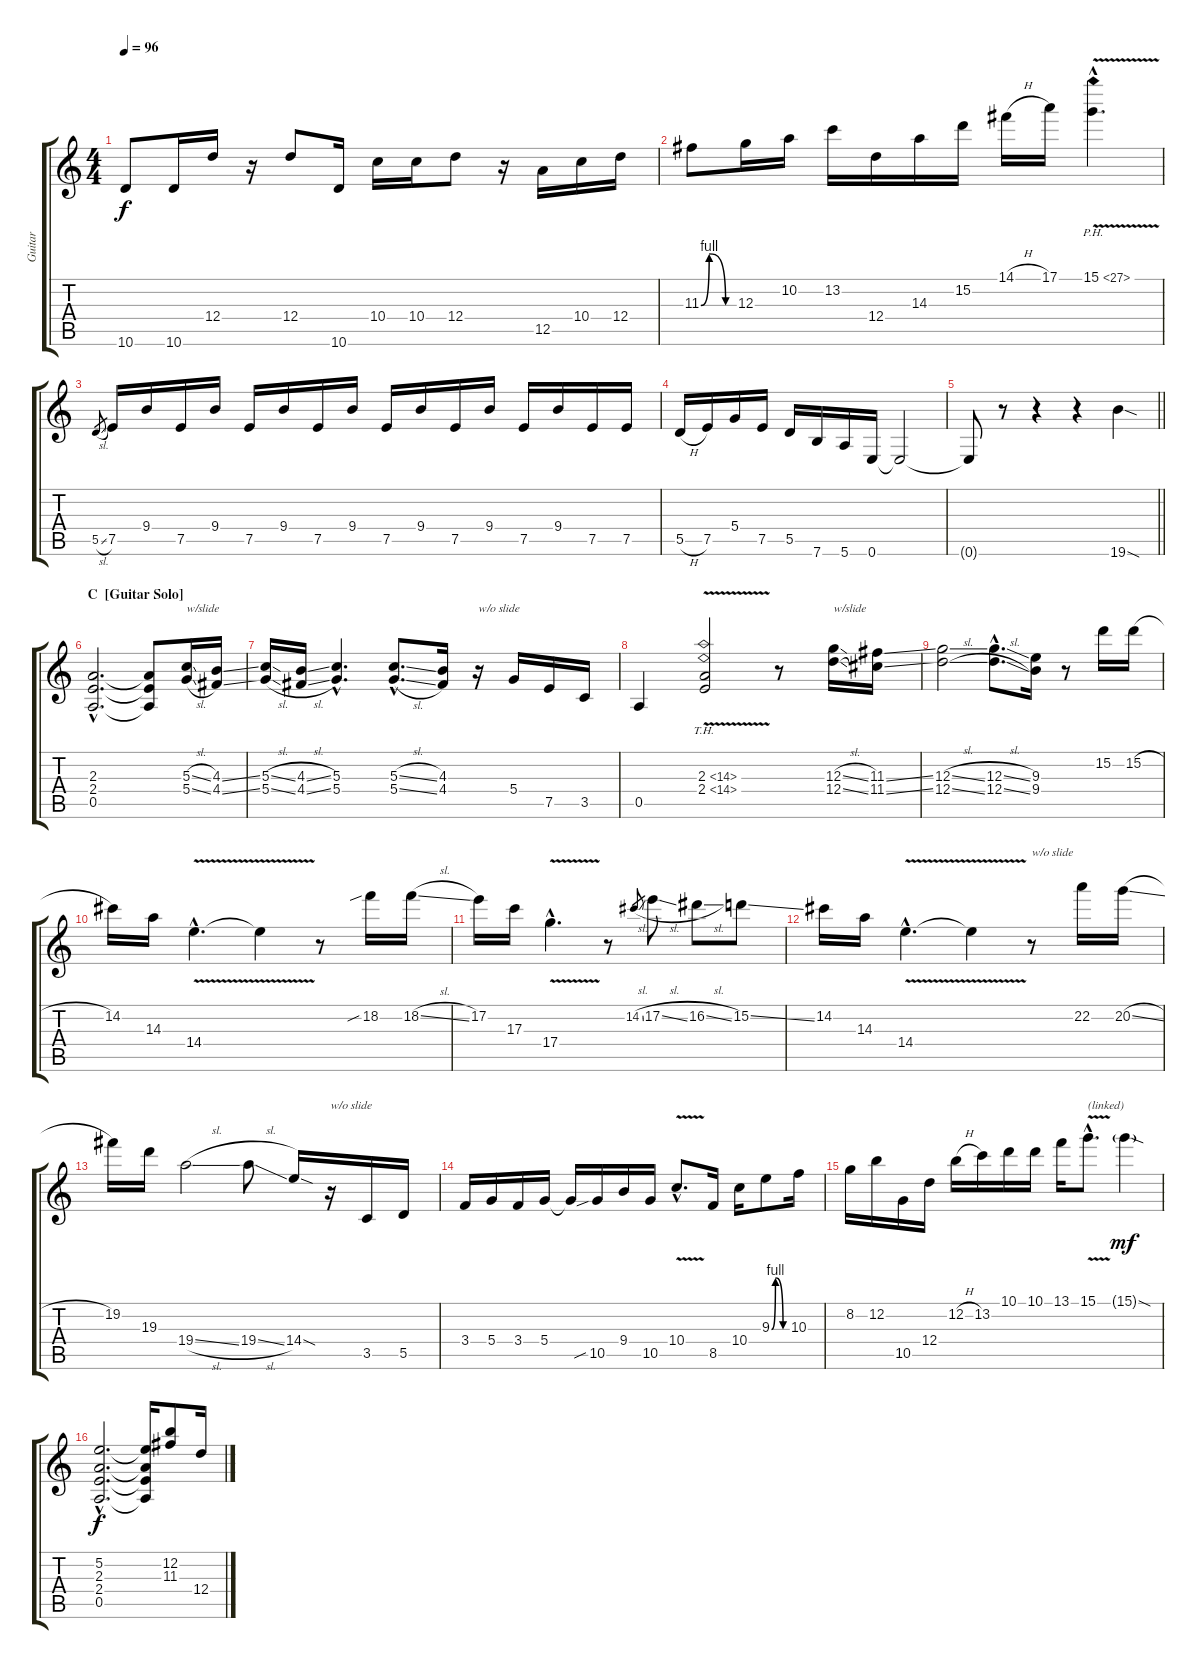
\track ("Guitar" "Guitar") {instrument distortionguitar}
\staff {score tabs}
\tuning (E4 B3 G3 D3 A2 E2) {hide}
\ts (4 4)
\tempo 96
\clef g2
\ks c
10.6.8{dy f} 10.6.16 12.4.16 r.16 12.4.8 10.6.16 10.4.16 10.4.16 12.4.8 r.16 12.5.16 10.4.16 12.4.16 |
11.3{be (custom 0 0 15 4 45 0 60 0)}.8 12.3.16 10.2.16 13.2.16 12.4.16 14.3.16 15.2.16 14.1{h}.16 17.1.16 15.1{ph 12 v hac}.4{d} |
5.5{sl}.8{gr} 7.5.16 9.4.16 7.5.16 9.4.16 7.5.16 9.4.16 7.5.16 9.4.16 7.5.16 9.4.16 7.5.16 9.4.16 7.5.16 9.4.16 7.5.16 7.5.16 |
5.5{h}.16 7.5.16 5.4.16 7.5.16 5.5.16 7.6.16 5.6.16 0.6.16 0.6{t}.2 |
\barLineRight lightlight
0.6{t}.8 r.8 r.4 r.4 19.6{sod}.4 |
\section ("" "C  [Guitar Solo]")
(2.3{hac} 2.4{hac} 0.5{hac}).2{d} (2.3{t} 2.4{t} 0.5{t}).8 (5.3{sl} 5.4{sl}).16{txt "w/slide"} (4.3{ss} 4.4{ss}).16 |
(5.3{sl} 5.4{sl}).16 (4.3{sl} 4.4{sl}).16 (5.3{hac} 5.4{hac}).4{d} (5.3{sl hac} 5.4{sl hac}).8{d} (4.3 4.4).16 r.16{txt "w/o slide"} 5.4.16 7.5.16 3.5.16 |
0.5.4 (2.3{th 12 v} 2.4{th 12 v}).2 r.8 (12.3{sl} 12.4{sl}).16{txt "w/slide"} (11.3{ss} 11.4{ss}).16 |
(12.3{sl} 12.4{sl}).2 (12.3{sl hac} 12.4{sl hac}).8{d} (9.3 9.4).16 r.8 15.2.16 15.2{h}.16 |
14.2.16 14.3.16 14.4{v hac}.4{d} 14.4{t}.4 r.8 18.2{sib}.16 18.2{sl}.16 |
17.2.16 17.3.16 17.4{v hac}.4{d} r.8 14.2{sl}.8{gr} 17.2{sl}.8 16.2{sl}.8 15.2{ss}.8 |
14.2.16 14.3.16 14.4{v hac}.4{d} 14.4{t}.4 r.8{txt "w/o slide"} 22.2.16 20.2{sl}.16 |
19.2.16 19.3.16 19.4{sl}.2 19.4{sl}.8 14.4{sod}.16 r.16{txt "w/o slide"} 3.5.16 5.5.16 |
3.4.16 5.4.16 3.4.16 5.4.16 5.4{t}.16 10.5{sib}.16 9.4.16 10.5.16 10.4{v hac}.8{d} 8.5.16 10.4.16 9.3{be (custom 0 0 15 4 45 0 60 0)}.8 10.3.16 |
8.2.16 12.2.16 10.5.16 12.4.16 12.2{h}.16 13.2.16 10.1.16 10.1.16 13.1.16 15.1{v hac}.8{d txt "(linked)"} 15.1{sod g}.4{dy mf} |
(5.2{hac} 2.3{hac} 2.4{hac} 0.5{hac}).2{d dy f} (5.2{t} 2.3{t} 2.4{t} 0.5{t}).16 (12.2 11.3).8 12.4.16
